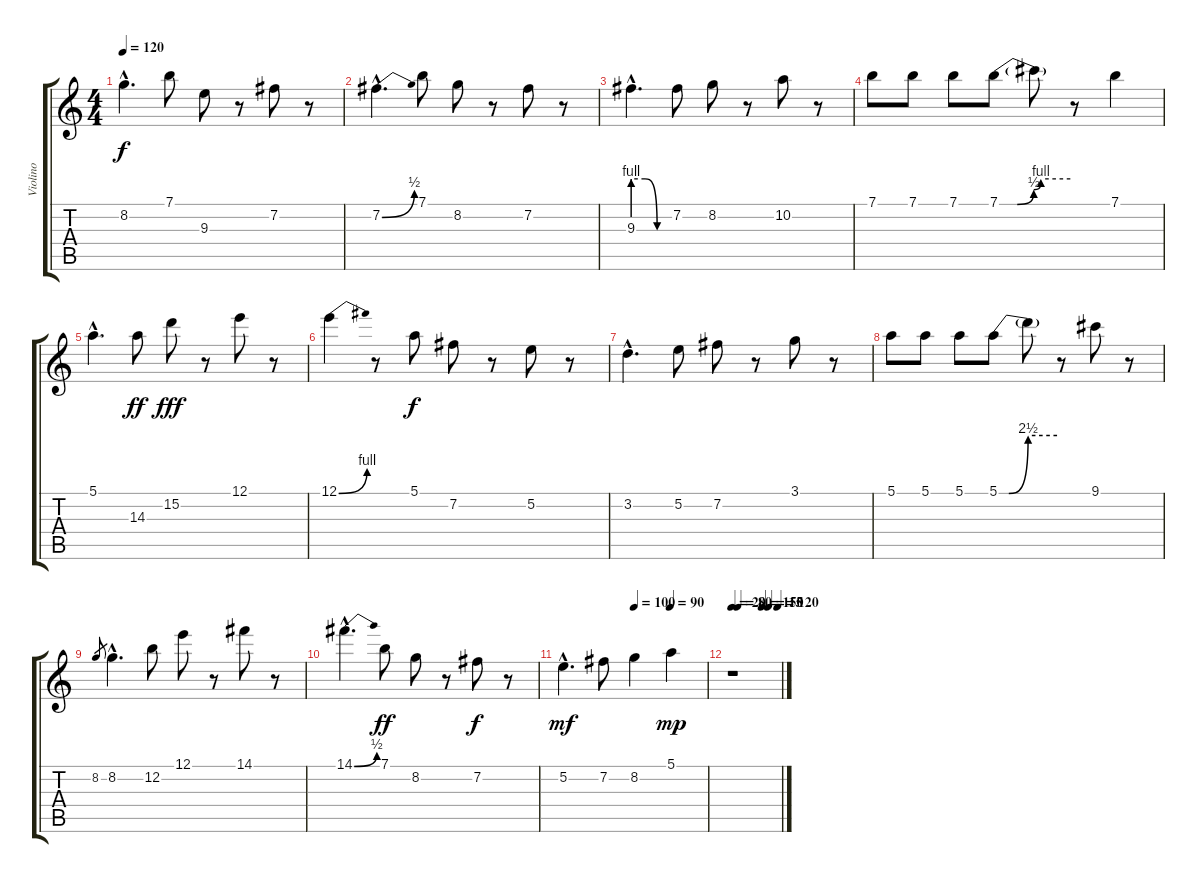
\track ("Violino" "Violino") {instrument overdrivenguitar}
\staff {score tabs}
\tuning (E4 B3 G3 D3 A2 E2) {hide}
\ts (4 4)
\tempo 120
\clef g2
\ks c
8.2{hac}.4{d dy f} 7.1.8 9.3.8 r.8 7.2.8 r.8 |
7.2{be (bend 0 0 60 2) hac}.4{d} 7.1.8 8.2.8 r.8 7.2.8 r.8 |
9.3{be (custom 0 4 20 4 40 0 60 0) hac}.4{d} 7.2.8 8.2.8 r.8 10.2.8 r.8 |
7.1.8 7.1.8 7.1.8 7.1{be (custom 0 0 15 0 29 2 35 4 60 4)}.8 7.1{t}.8 r.8 7.1.4 |
5.1{hac}.4{d} 14.3.8{dy ff} 15.2.8{dy fff} r.8 12.1.8 r.8 |
12.1{be (bend 0 0 60 4)}.4 r.8 5.1.8{dy f} 7.2.8 r.8 5.2.8 r.8 |
3.2{hac}.4{d} 5.2.8 7.2.8 r.8 3.1.8 r.8 |
5.1.8 5.1.8 5.1.8 5.1{be (custom 0 0 10 0 30 10 60 10)}.8 5.1{t}.8 r.8 9.1.8 r.8 |
8.2.8{gr} 8.2{hac}.4{d} 12.2.8 12.1.8 r.8 14.1.8 r.8 |
14.1{be (bend 0 0 60 2) hac}.4{d} 7.1.8{dy ff} 8.2.8 r.8 7.2.8{dy f} r.8 |
\tempo (100 0.5)
\tempo (90 0.75)
5.2{hac}.4{d dy mf} 7.2.8 8.2.4 5.1.4{dy mp} |
\tempo 20
\tempo (80 0.125)
\tempo (150 0.625)
\tempo (15 0.75)
\tempo (120 0.9375)
r.1
